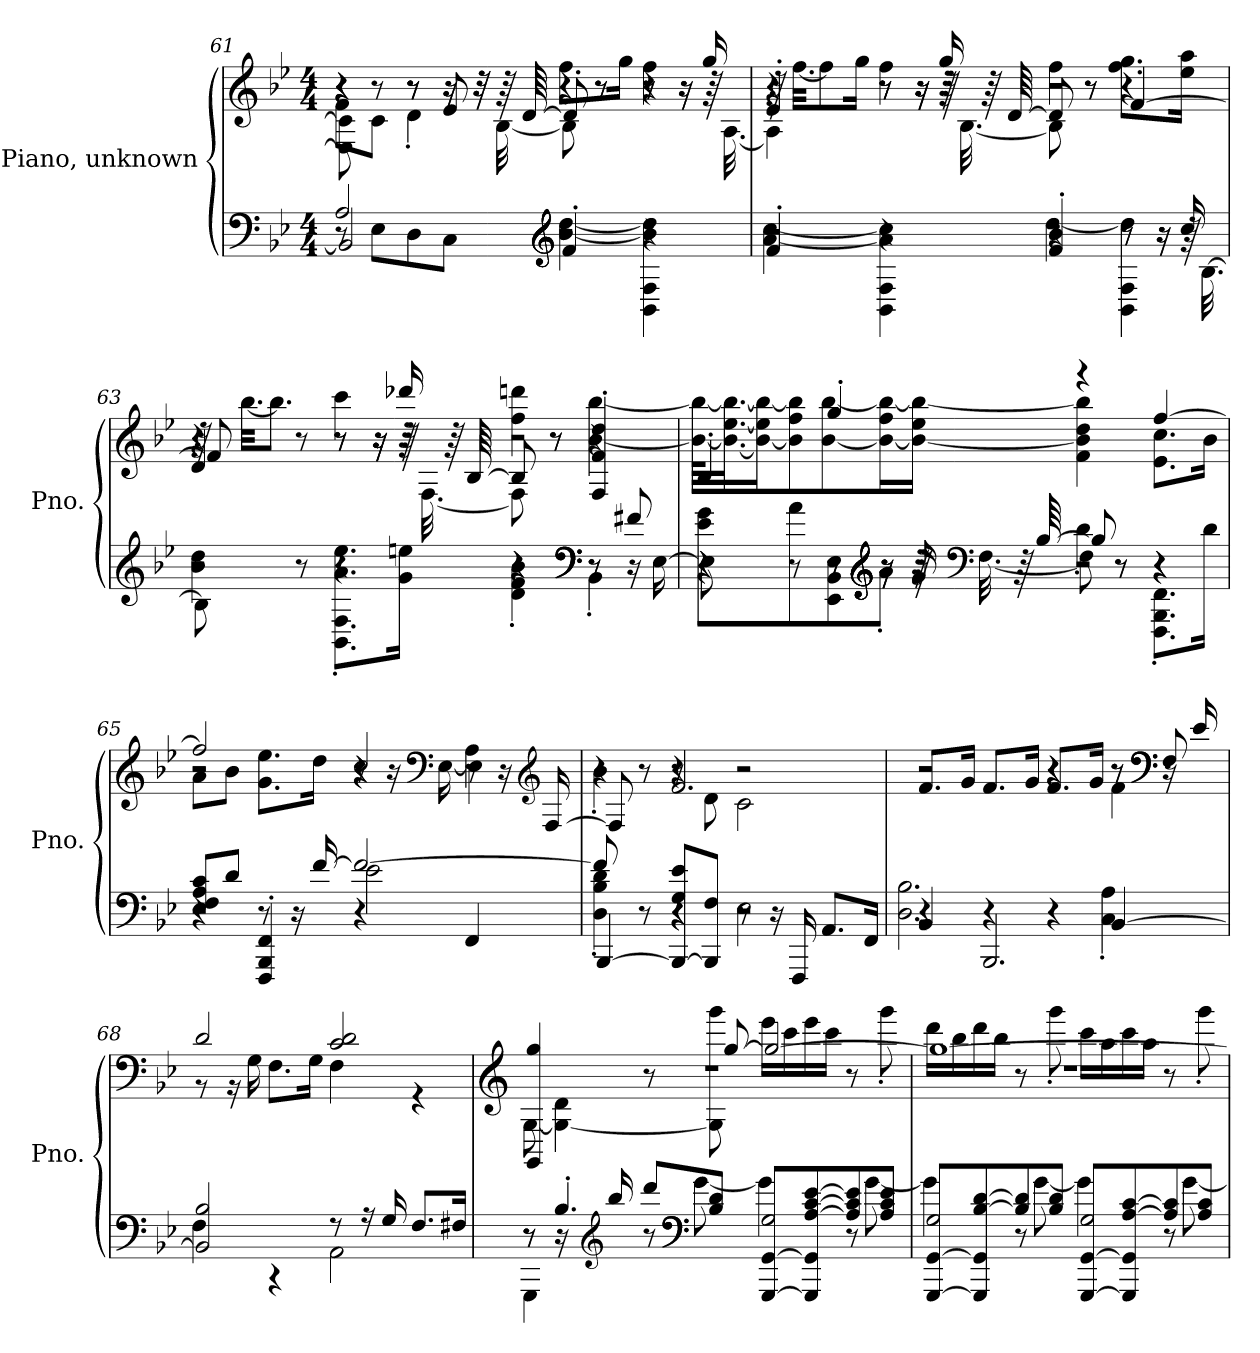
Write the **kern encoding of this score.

**kern	**kern
*part1	*part1
*staff2	*staff1
*I"Piano, unknown	*
*I'Pno.	*
*clefF4	*clefG2
*k[b-e-]	*k[b-e-]
*M4/4	*M4/4
=61	=61
*^	*^
*	*^	*	*^
*	*	*	*	*	*^
2A/	8r	2BB-/]	4r	8f\L	4r	8E-\] 8c\]
.	8E-\L	.	.	8c\J	.	8r
.	8D\	.	8r	4d'\	8r	8r
.	8C\J	.	8e-/	.	16r	16r
.	.	.	.	.	32r	32r
.	.	.	.	.	64r	[32B-\
.	.	.	.	.	[64d/	.
*clefG2	*	*	*	*	*	*
2r	[4b-\ [4dd\	4f'/	4r	8.ff\L	8d/]	8B-\]
.	.	.	.	.	8r	8r
.	.	.	.	16gg\Jk	.	.
.	4BB-\ 4F\ 4b-\] 4dd\]	4r	8r	4ff\	4r	8r
.	.	.	16r	.	.	16r
.	.	.	16gg/	.	.	64r
.	.	.	.	.	.	[32.A\
!!LO:PB:g=z	!!	!!	!!
=62	=62	=62	=62	=62	=62	=62
4f'/	[4a\ [4cc\	2r	4e-'/	64r	4r	4A\]
.	.	.	.	[32.ff\KKL	.	.
.	.	.	.	8ff\]	.	.
.	.	.	.	16gg\Jk	.	.
4r	4BB-\ 4F\ 4a\] 4cc\]	.	8r	4ff\	8r	8r
.	.	.	16r	.	16r	16r
.	.	.	16gg/	.	32r	64r
.	.	.	.	.	.	[32.B-\
.	.	.	.	.	64r	.
.	.	.	.	.	[64d/	.
4f/' 4b-/'	[4dd\	4r	2r	4ff\	8d/]	8B-\]
.	.	.	.	.	8r	8r
8r	4BB-\ 4F\ 4dd\]	8r	.	8.ff\ 8.gg\L	[4f/	4r
16r	.	16r	.	.	.	.
16cc/	.	64r	.	16ee-\ 16aa\Jk	.	.
.	.	[32.B-\	.	.	.	.
!!LO:LB:g=z	!!	!!	!!
=63	=63	=63	=63	=63	=63	=63
2r	4b-\ 4dd\	8B-\]	4d'/	64r	8f/]	4r
.	.	.	.	[32.bb-\KKL	.	.
.	.	.	.	8.bb-\J]	.	.
.	.	8r	.	.	8r	.
.	8.BB-\' 8.F\' 8.a\' 8.ee-\'L	4r	8r	4ccc\	8r	8r
.	.	.	16r	.	16r	16r
.	16g\ 16een\Jk	.	16ddd-X/	.	32r	64r
.	.	.	.	.	.	[32.F\
.	.	.	.	.	64r	.
.	.	.	.	.	[64B-/	.
4r	4d\' 4f\' 4b-\'	4r	2r	4ff\ 4dddn\	8B-/]	8F\]
.	.	.	.	.	8r	8r
*clefF4	*	*	*	*	*	*
8r	4BB-'\	8r	.	[4b-\ [4bb-\	4F/' 4f/' 4dd/'	4r
8f#X/	.	16r	.	.	.	.
.	.	[16E-\	.	.	.	.
*	*	*	*	*v	*v	*v
!!LO:LB:g=z
=64	=64	=64	=64	=64
*	*	*^	*	*
4r	8e-\ 8g\L	4r	8E-\]	4B-'/	64b-\_ 64bb-\_KLLL
.	.	.	.	.	32.b-\_ [32.ee-\ 32.bb-\_J
.	.	.	.	.	16b-\_ 16ee-\] 16bb-\_J
.	8a\	.	8r	.	8b-\] 8ff\ 8bb-\]
8r	8EE-\ 8BB-\ 8E-\	8r	8r	4gg'/	[8b-\ [8bb-\
*clefG2	*	*	*	*	*
16r	8a'\J	16r	16r	.	16b-\_ 16ff\ 16bb-\_L
16g/	.	32r	64r	.	16b-\_ 16ee-\ 16bb-\_JJ
*clefF4	*	*	*	*	*
.	.	.	[32.F\	.	.
.	.	64r	.	.	.
.	.	[64B-/	.	.	.
2r	4d'\	8B-/]	8F\]	4r	4f\ 4b-\] 4dd\ 4bb-\]
.	.	8r	8r	.	.
.	8.FFF\' 8.BBB-\' 8.FF\'L	4r	4r	[4ff/	8.e-\ 8.cc\L
.	16d\Jk	.	.	.	16b-\Jk
*	*	*v	*v	*	*
=65	=65	=65	=65	=65
*	*	*	*^	*^
4r	2r	8E-/ 8F/ 8A/ 8c/L	2ff/]	8a\L	2r	2r
.	.	8d/J	.	8b-\J	.	.
8r	.	4FFF/' 4BBB-/' 4FF/'	.	8.g\ 8.ee-\L	.	.
16r	.	.	.	.	.	.
[16f/	.	.	.	16dd\Jk	.	.
2f/_	2e-\	4r	2cc/	4r	4r	8r
.	.	.	.	.	.	16r
*	*	*	*clefF4	*	*	*
.	.	.	.	.	.	[16E-\
.	.	4FF/	.	4A\	8r	4E-\]
.	.	.	.	.	16r	.
*	*	*	*clefG2	*	*	*
.	.	.	.	.	[16F/	.
*	*	*	*	*	*v	*v
!!LO:LB:g=z
=66	=66	=66	=66	=66	=66
8f/]	4D\' 4B-\' 4d\'	[4BBB-/	4r	4b-'\	8F/]
8r	.	.	.	.	8r
4r	4r	8BBB-/_ 8G/ 8e-/L	2.f/	8r	4r
.	.	8BBB-/] 8F/J	.	8d\	.
2r	2E-\	8r	.	2c\	2r
.	.	16r	.	.	.
.	.	16FFF/	.	.	.
.	.	8.AA/L	.	.	.
.	.	16FF/Jk	.	.	.
=67	=67	=67	=67	=67	=67
4BB-/	2.D\ 2.B-\	4r	8.f/L	2r	2r
.	.	.	16g/Jk	.	.
4r	.	2.BBB-/	8.f/L	.	.
.	.	.	16g/Jk	.	.
4r	.	.	8.f/L	4r	4r
.	.	.	16g/Jk	.	.
[4BB-/	4C\' 4A\'	.	8r	4f\	8r
*	*	*	*clefF4	*	*
.	.	.	16r	.	8F/
.	.	.	16e-/	.	.
*	*v	*v	*	*	*
*	*	*	*v	*v
=68	=68	=68	=68
2BB-/] 2B-/	4F\	2d/	8r
.	.	.	16r
.	.	.	16G\
.	4r	.	8.F\L
.	.	.	16G\Jk
8r	2AA\	2c/ 2d/	4F\
16r	.	.	.
16G/	.	.	.
8.F/L	.	.	4r
16F#X/Jk	.	.	.
*v	*v	*	*
*	*v	*v
!!LO:LB:g=z
=69	=69
*	*clefG2
*^	*^
*	*^	*	*^
8r	4GGG\	8r	1r	[8G\	4GG/ 4gg/
16r	.	4.B-'/	.	4G\_ 4d\	.
*clefG2	*	*	*	*	*
16bb-/	.	.	.	.	.
8ddd/L	8r	.	.	.	8r
*clefF4	*	*	*	*	*
8B-/ 8d/J	[8g\	.	.	8G\] 8ggg\	[8gg/
[8GGG/ [8GG/L	4g\]	2G/	.	16eee-\LL	2gg/_
.	.	.	.	16ccc\	.
8GGG/] 8GG/] [8A/ [8c/ [8e-/	.	.	.	16eee-\	.
.	.	.	.	16ccc\JJ	.
8A/] 8c/] 8e-/]	8r	.	.	8r	.
8A/ 8c/ 8e-/J	[8g\	.	.	8ggg'\	.
=70	=70	=70	=70	=70	=70
[8GGG/ [8GG/L	4g\]	2G/	1r	16ddd\LL	1gg_
.	.	.	.	16bb-\	.
8GGG/] 8GG/] [8B-/ [8d/	.	.	.	16ddd\	.
.	.	.	.	16bb-\JJ	.
8B-/] 8d/]	8r	.	.	8r	.
8B-/ 8d/J	[8g\	.	.	8ggg'\	.
[8GGG/ [8GG/L	4g\]	2G/	.	16ccc\LL	.
.	.	.	.	16aa\	.
8GGG/] 8GG/] [8A/ [8c/	.	.	.	16ccc\	.
.	.	.	.	16aa\JJ	.
8A/] 8c/]	8r	.	.	8r	.
8A/ 8c/J	[8g\	.	.	8ggg'\	.
*v	*v	*v	*	*	*
*	*v	*v	*v
=	=
*-	*-
